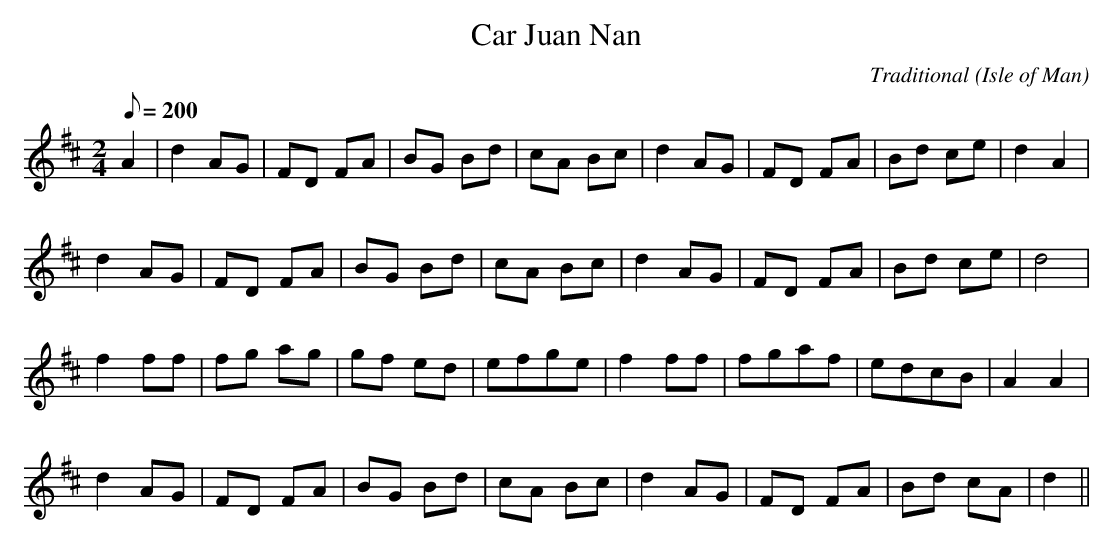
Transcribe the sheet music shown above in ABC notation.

X:1
T:Car Juan Nan
C:Traditional
O:Isle of Man
M:2/4
L:1/8
Q:200
K:D
A2|d2 AG|FD FA|BG Bd|cA Bc|d2 AG|FD FA|Bd ce|d2 A2|
d2 AG|FD FA|BG Bd|cA Bc|d2 AG|FD FA|Bd ce|d4 |
f2 ff|fg ag|gf ed|efge|f2 ff|fgaf|edcB|A2 A2|
d2 AG|FD FA|BG Bd|cA Bc|d2 AG|FD FA|Bd cA|d2||
